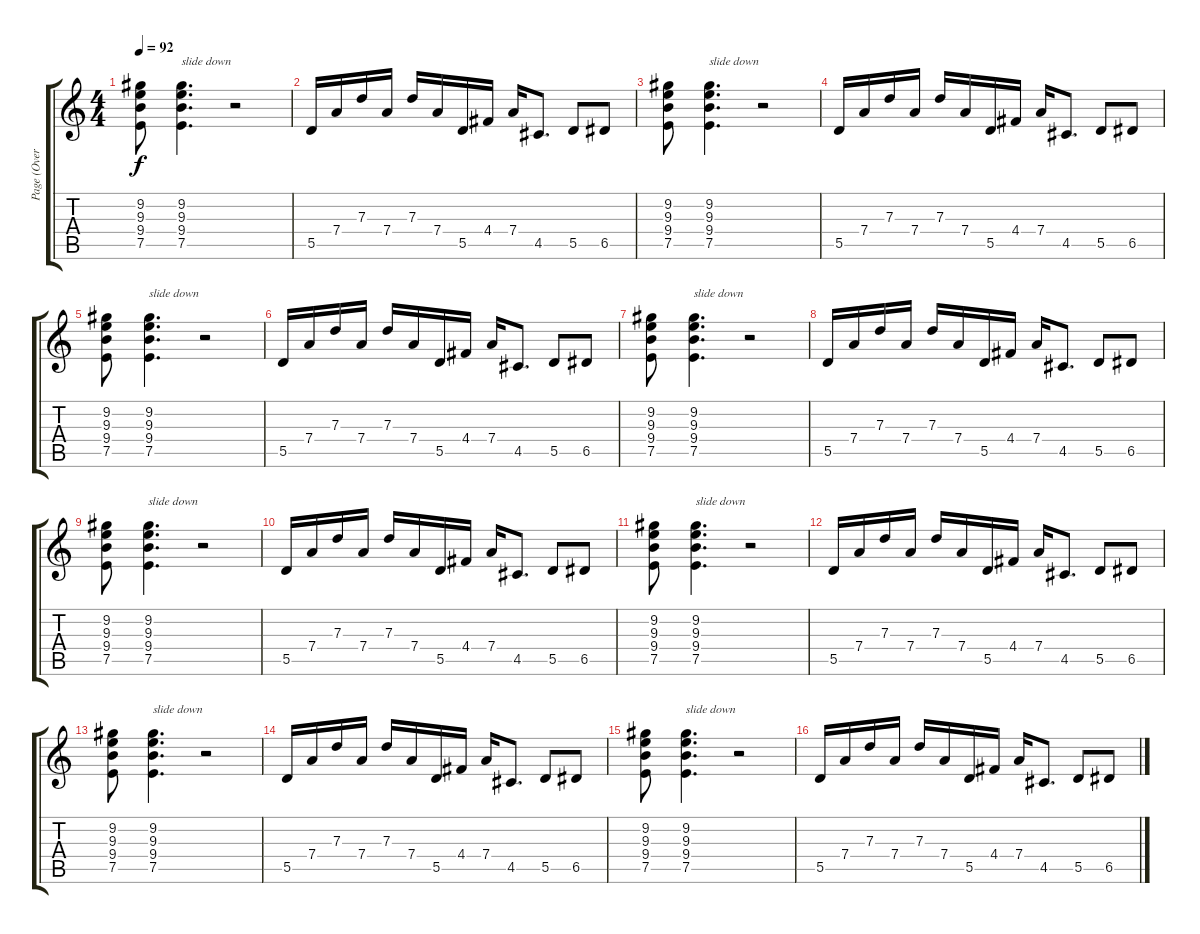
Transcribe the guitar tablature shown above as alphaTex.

\track ("Page (Overdriven Guitar)" "Page (Over") {instrument overdrivenguitar}
\staff {score tabs}
\tuning (E4 B3 G3 D3 A2 E2) {hide}
\ts (4 4)
\tempo 92
\clef g2
\ks c
(9.2 9.3 9.4 7.5).8{dy f} (9.2 9.3 9.4 7.5).4{d txt "slide down"} r.2 |
5.5.16 7.4.16 7.3.16 7.4.16 7.3.16 7.4.16 5.5.16 4.4.16 7.4.16 4.5.8{d} 5.5.8 6.5.8 |
(9.2 9.3 9.4 7.5).8 (9.2 9.3 9.4 7.5).4{d txt "slide down"} r.2 |
5.5.16 7.4.16 7.3.16 7.4.16 7.3.16 7.4.16 5.5.16 4.4.16 7.4.16 4.5.8{d} 5.5.8 6.5.8 |
(9.2 9.3 9.4 7.5).8 (9.2 9.3 9.4 7.5).4{d txt "slide down"} r.2 |
5.5.16 7.4.16 7.3.16 7.4.16 7.3.16 7.4.16 5.5.16 4.4.16 7.4.16 4.5.8{d} 5.5.8 6.5.8 |
(9.2 9.3 9.4 7.5).8 (9.2 9.3 9.4 7.5).4{d txt "slide down"} r.2 |
5.5.16 7.4.16 7.3.16 7.4.16 7.3.16 7.4.16 5.5.16 4.4.16 7.4.16 4.5.8{d} 5.5.8 6.5.8 |
(9.2 9.3 9.4 7.5).8 (9.2 9.3 9.4 7.5).4{d txt "slide down"} r.2 |
5.5.16 7.4.16 7.3.16 7.4.16 7.3.16 7.4.16 5.5.16 4.4.16 7.4.16 4.5.8{d} 5.5.8 6.5.8 |
(9.2 9.3 9.4 7.5).8 (9.2 9.3 9.4 7.5).4{d txt "slide down"} r.2 |
5.5.16 7.4.16 7.3.16 7.4.16 7.3.16 7.4.16 5.5.16 4.4.16 7.4.16 4.5.8{d} 5.5.8 6.5.8 |
(9.2 9.3 9.4 7.5).8 (9.2 9.3 9.4 7.5).4{d txt "slide down"} r.2 |
5.5.16 7.4.16 7.3.16 7.4.16 7.3.16 7.4.16 5.5.16 4.4.16 7.4.16 4.5.8{d} 5.5.8 6.5.8 |
(9.2 9.3 9.4 7.5).8 (9.2 9.3 9.4 7.5).4{d txt "slide down"} r.2 |
5.5.16 7.4.16 7.3.16 7.4.16 7.3.16 7.4.16 5.5.16 4.4.16 7.4.16 4.5.8{d} 5.5.8 6.5.8
